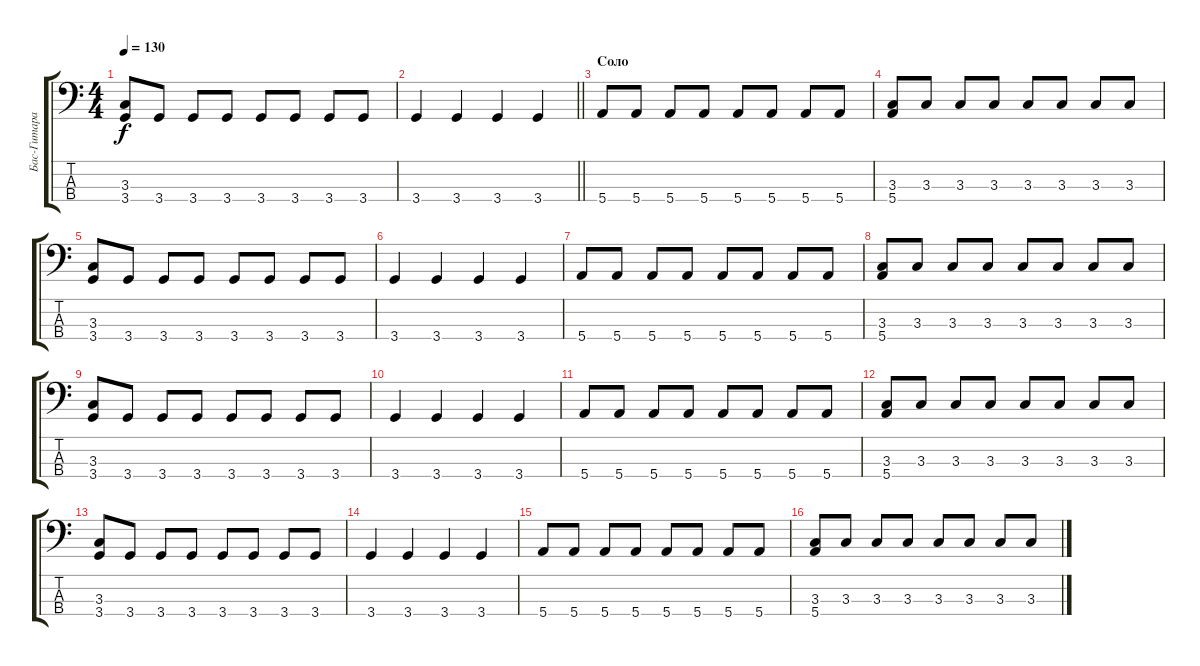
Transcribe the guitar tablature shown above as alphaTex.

\track ("Бас-Гитара" "Бас-Гитара") {instrument fretlessbass}
\staff {score tabs}
\tuning (G2 D2 A1 E1) {hide}
\ts (4 4)
\tempo 130
\clef f4
\ks c
(3.3 3.4).8{dy f} 3.4.8 3.4.8 3.4.8 3.4.8 3.4.8 3.4.8 3.4.8 |
\barLineRight lightlight
3.4.4 3.4.4 3.4.4 3.4.4 |
\section ("" "Соло")
5.4.8 5.4.8 5.4.8 5.4.8 5.4.8 5.4.8 5.4.8 5.4.8 |
(3.3 5.4).8 3.3.8 3.3.8 3.3.8 3.3.8 3.3.8 3.3.8 3.3.8 |
(3.3 3.4).8 3.4.8 3.4.8 3.4.8 3.4.8 3.4.8 3.4.8 3.4.8 |
3.4.4 3.4.4 3.4.4 3.4.4 |
5.4.8 5.4.8 5.4.8 5.4.8 5.4.8 5.4.8 5.4.8 5.4.8 |
(3.3 5.4).8 3.3.8 3.3.8 3.3.8 3.3.8 3.3.8 3.3.8 3.3.8 |
(3.3 3.4).8 3.4.8 3.4.8 3.4.8 3.4.8 3.4.8 3.4.8 3.4.8 |
3.4.4 3.4.4 3.4.4 3.4.4 |
5.4.8 5.4.8 5.4.8 5.4.8 5.4.8 5.4.8 5.4.8 5.4.8 |
(3.3 5.4).8 3.3.8 3.3.8 3.3.8 3.3.8 3.3.8 3.3.8 3.3.8 |
(3.3 3.4).8 3.4.8 3.4.8 3.4.8 3.4.8 3.4.8 3.4.8 3.4.8 |
3.4.4 3.4.4 3.4.4 3.4.4 |
5.4.8 5.4.8 5.4.8 5.4.8 5.4.8 5.4.8 5.4.8 5.4.8 |
(3.3 5.4).8 3.3.8 3.3.8 3.3.8 3.3.8 3.3.8 3.3.8 3.3.8
